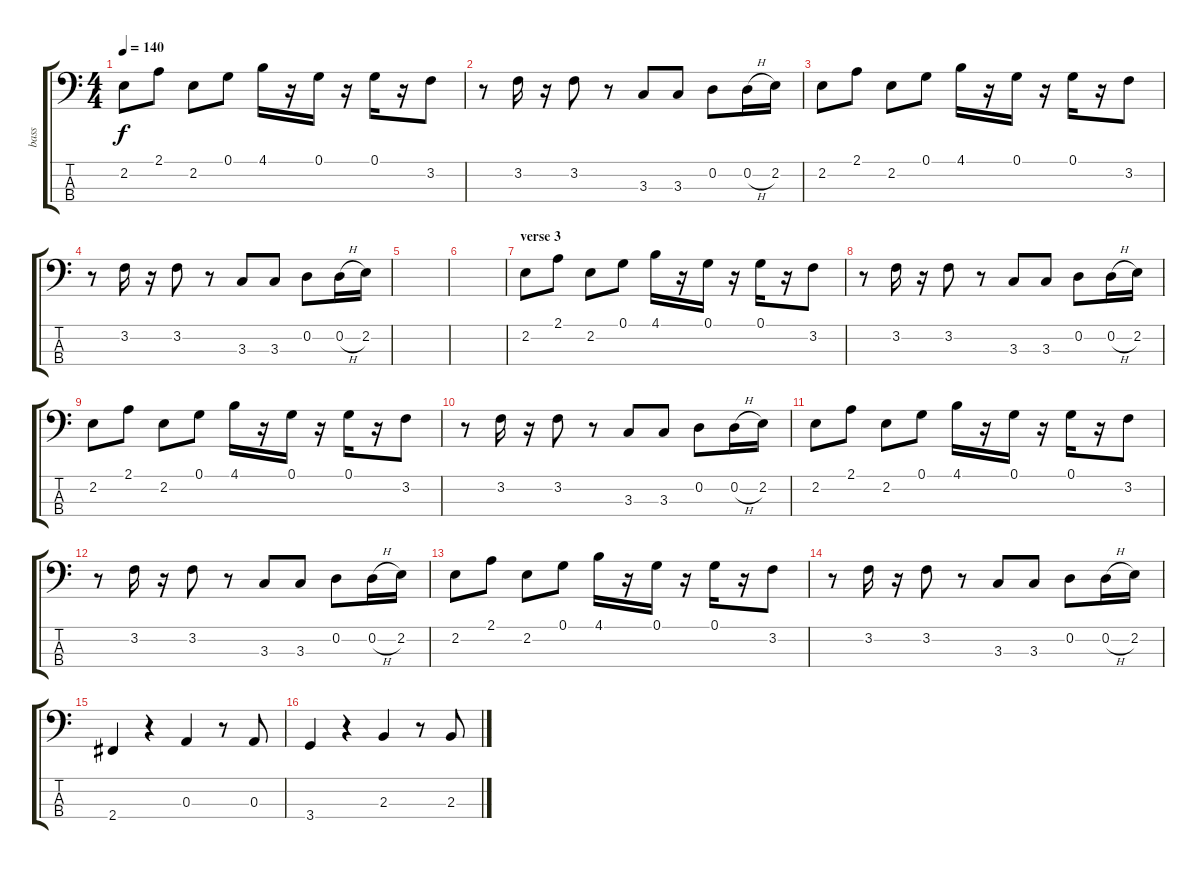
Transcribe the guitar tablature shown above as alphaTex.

\track ("bass" "bass") {instrument electricbassfinger}
\staff {score tabs}
\tuning (G2 D2 A1 E1) {hide}
\ts (4 4)
\tempo 140
\clef f4
\ks c
2.2.8{dy f} 2.1.8 2.2.8 0.1.8 4.1.16 r.16 0.1.16 r.16 0.1.16 r.16 3.2.8 |
r.8 3.2.16 r.16 3.2.8 r.8 3.3.8 3.3.8 0.2.8 0.2{h}.16 2.2.16 |
2.2.8 2.1.8 2.2.8 0.1.8 4.1.16 r.16 0.1.16 r.16 0.1.16 r.16 3.2.8 |
r.8 3.2.16 r.16 3.2.8 r.8 3.3.8 3.3.8 0.2.8 0.2{h}.16 2.2.16 |
|
|
\section ("" "verse 3")
2.2.8 2.1.8 2.2.8 0.1.8 4.1.16 r.16 0.1.16 r.16 0.1.16 r.16 3.2.8 |
r.8 3.2.16 r.16 3.2.8 r.8 3.3.8 3.3.8 0.2.8 0.2{h}.16 2.2.16 |
2.2.8 2.1.8 2.2.8 0.1.8 4.1.16 r.16 0.1.16 r.16 0.1.16 r.16 3.2.8 |
r.8 3.2.16 r.16 3.2.8 r.8 3.3.8 3.3.8 0.2.8 0.2{h}.16 2.2.16 |
2.2.8 2.1.8 2.2.8 0.1.8 4.1.16 r.16 0.1.16 r.16 0.1.16 r.16 3.2.8 |
r.8 3.2.16 r.16 3.2.8 r.8 3.3.8 3.3.8 0.2.8 0.2{h}.16 2.2.16 |
2.2.8 2.1.8 2.2.8 0.1.8 4.1.16 r.16 0.1.16 r.16 0.1.16 r.16 3.2.8 |
r.8 3.2.16 r.16 3.2.8 r.8 3.3.8 3.3.8 0.2.8 0.2{h}.16 2.2.16 |
2.4.4 r.4 0.3.4 r.8 0.3.8 |
3.4.4 r.4 2.3.4 r.8 2.3.8
